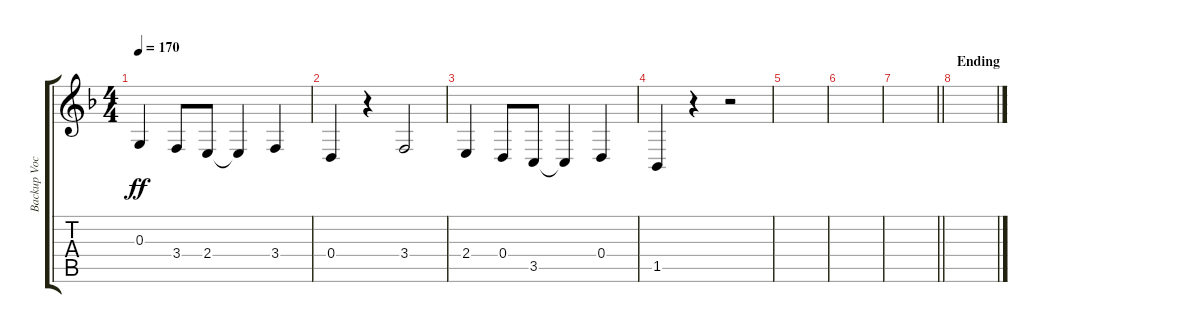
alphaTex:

\track ("Backup Vocals" "Backup Voc") {instrument altosax}
\staff {score tabs}
\tuning (E4 B3 G3 D3 A2 E2) {hide}
\ts (4 4)
\tempo 170
\clef g2
\ks f
0.3.4{dy ff} 3.4.8 2.4.8 2.4{t}.4 3.4.4 |
0.4.4 r.4 3.4.2 |
2.4.4 0.4.8 3.5.8 3.5{t}.4 0.4.4 |
1.5.4 r.4 r.2 |
|
|
\barLineRight lightlight
|
\section ("" "Ending")
